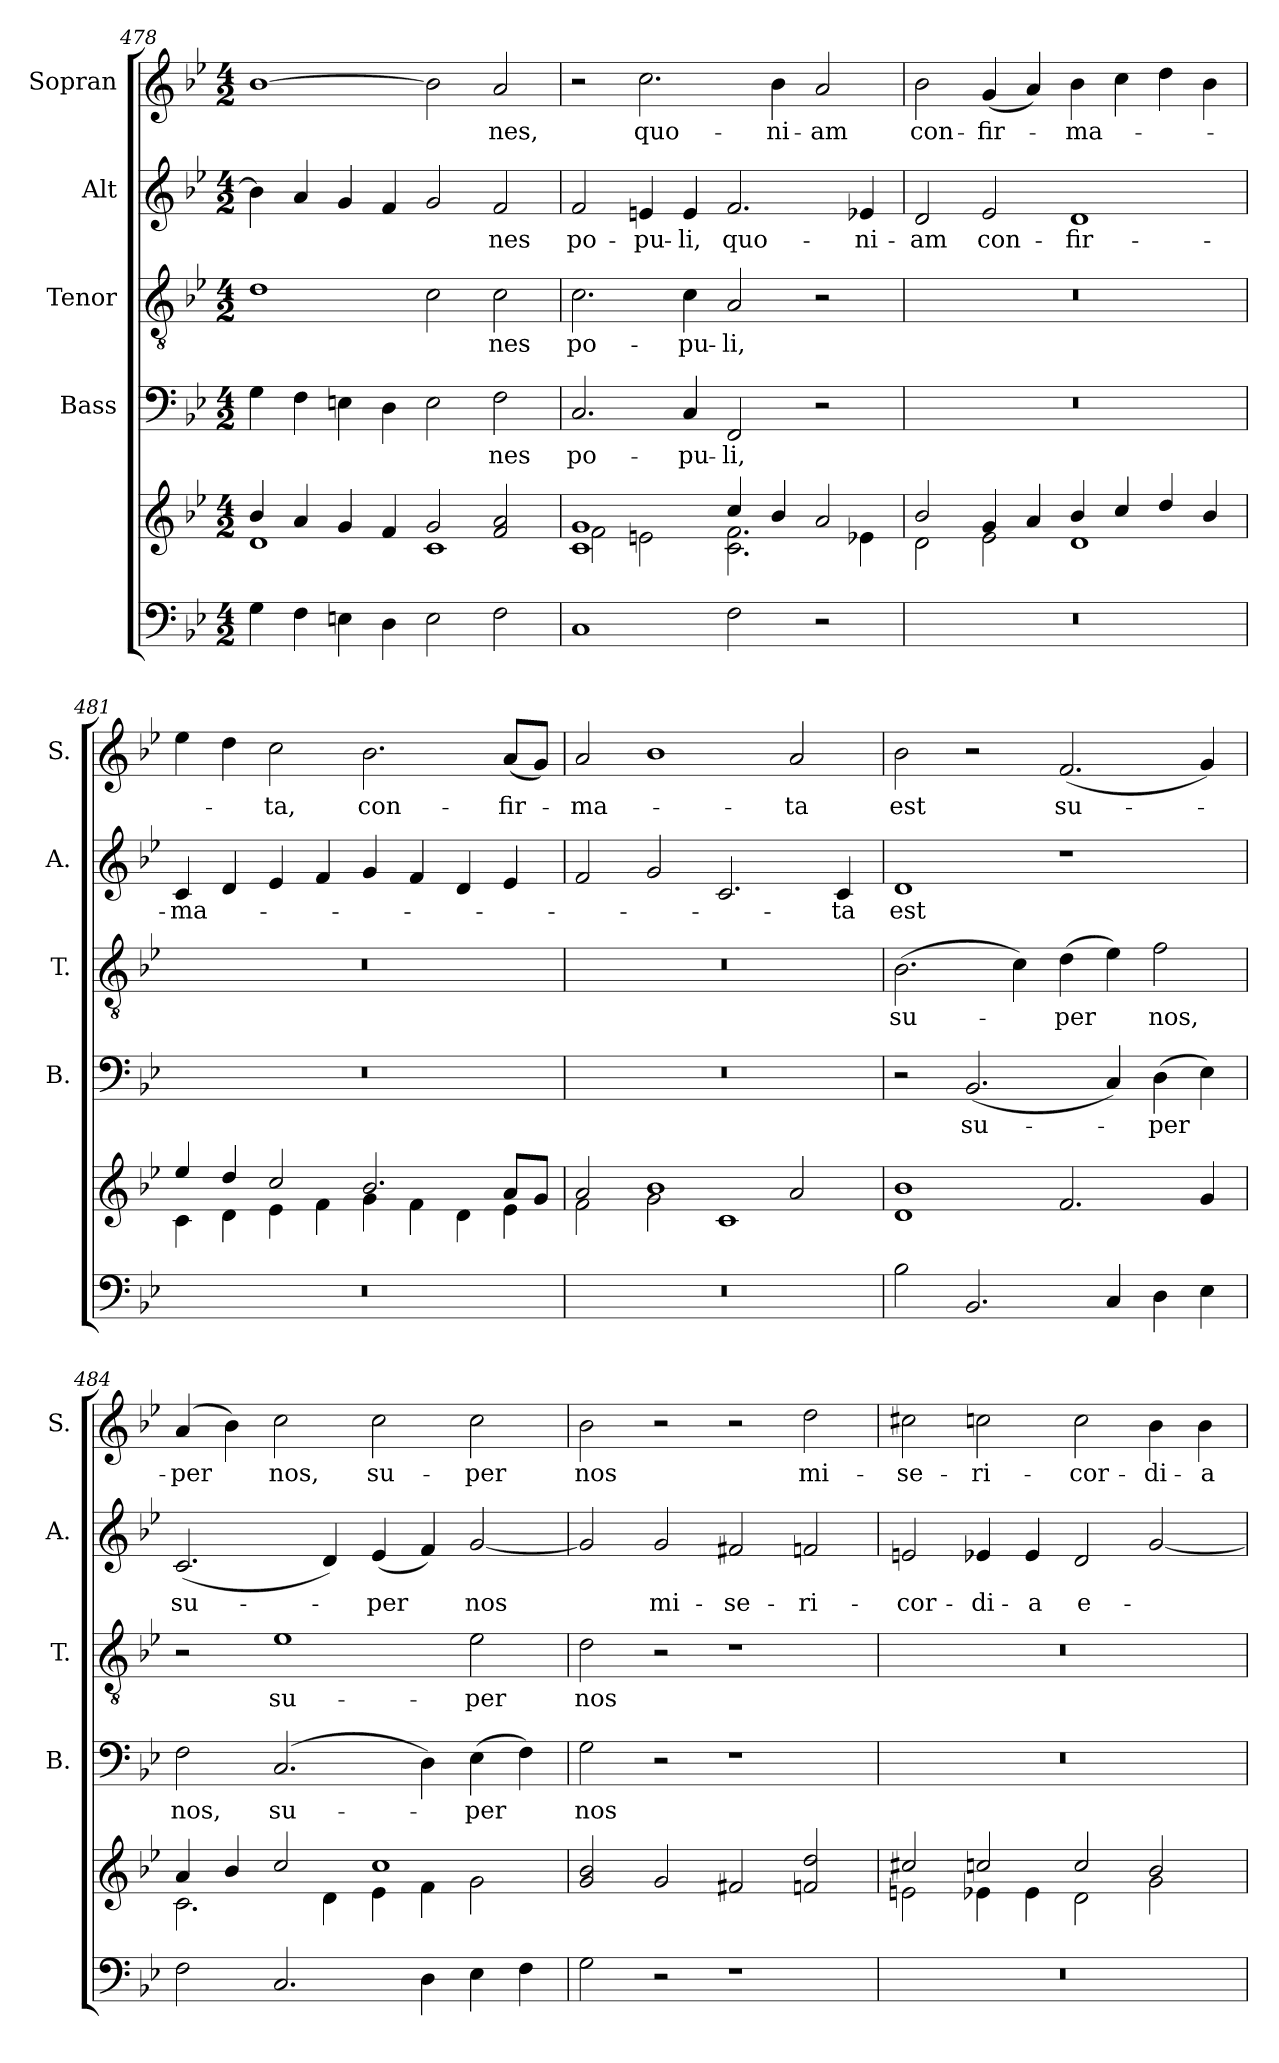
**kern	**kern	**kern	**text	**kern	**text	**kern	**text	**kern	**text
*part5	*part5	*part4	*part4	*part3	*part3	*part2	*part2	*part1	*part1
*staff6	*staff5	*staff4	*staff4	*staff3	*staff3	*staff2	*staff2	*staff1	*staff1
*	*	*I"Bass	*	*I"Tenor	*	*I"Alt	*	*I"Sopran	*
*	*	*I'B.	*	*I'T.	*	*I'A.	*	*I'S.	*
*clefF4	*clefG2	*clefF4	*	*clefGv2	*	*clefG2	*	*clefG2	*
*k[b-e-]	*k[b-e-]	*k[b-e-]	*	*k[b-e-]	*	*k[b-e-]	*	*k[b-e-]	*
*B-:	*B-:	*B-:	*	*B-:	*	*B-:	*	*B-:	*
*M4/2	*M4/2	*M4/2	*	*M4/2	*	*M4/2	*	*M4/2	*
=478	=478	=478	=478	=478	=478	=478	=478	=478	=478
*	*^	*	*	*	*	*	*	*	*
4G\	4b-/	1d	4G\	.	1d	.	4b-\]	.	[1b-	.
4F\	4a/	.	4F\	.	.	.	4a/	.	.	.
4En\	4g/	.	4En\	.	.	.	4g/	.	.	.
4D\	4f/	.	4D\	.	.	.	4f/	.	.	.
2E\	2g/	1c	2E\	.	2c\	.	2g/	.	2b-\]	.
!	!	!	!	!LO:LY:b	!	!LO:LY:b	!	!LO:LY:b	!	!LO:LY:b
2F\	2f/ 2a/	.	2F\	-nes	2c\	-nes	2f/	-nes	2a/	-nes,
!!LO:LB:g=z
=479	=479	=479	=479	=479	=479	=479	=479	=479	=479	=479
!	!	!	!	!LO:LY:b	!	!LO:LY:b	!	!LO:LY:b	!	!
1C	1c 1g	2f\	2.C/	po-	2.c\	po-	2f/	po-	2r	.
!	!	!	!	!	!	!	!	!LO:LY:b	!	!LO:LY:b
.	.	2en\	.	.	.	.	4en/	-pu-	2.cc\	quo-
!	!	!	!	!LO:LY:b	!	!LO:LY:b	!	!LO:LY:b	!	!
.	.	.	4C/	-pu-	4c\	-pu-	4e/	-li,	.	.
!	!	!	!	!LO:LY:b	!	!LO:LY:b	!	!LO:LY:b	!	!
2F\	4cc/	2.c\ 2.f\	2FF/	-li,	2A/	-li,	2.f/	quo-	.	.
!	!	!	!	!	!	!	!	!	!	!LO:LY:b
.	4b-/	.	.	.	.	.	.	.	4b-\	-ni-
!	!	!	!	!	!	!	!	!	!	!LO:LY:b
2r	2a/	.	2r	.	2r	.	.	.	2a/	-am
!	!	!	!	!	!	!	!	!LO:LY:b	!	!
.	.	4e-X\	.	.	.	.	4e-X/	-ni-	.	.
=480	=480	=480	=480	=480	=480	=480	=480	=480	=480	=480
!	!	!	!	!	!	!	!	!LO:LY:b	!	!LO:LY:b
0r	2b-/	2d\	0r	.	0r	.	2d/	-am	2b-\	con-
!	!	!	!	!	!	!	!	!LO:LY:b	!	!LO:LY:b
.	4g/	2e-\	.	.	.	.	2e-/	con-	(<4g/	-fir-
.	4a/	.	.	.	.	.	.	.	4a/)	.
!	!	!	!	!	!	!	!	!LO:LY:b	!	!LO:LY:b
.	4b-/	1d	.	.	.	.	1d	-fir-	4b-\	-ma-
.	4cc/	.	.	.	.	.	.	.	4cc\	.
.	4dd/	.	.	.	.	.	.	.	4dd\	.
.	4b-/	.	.	.	.	.	.	.	4b-\	.
=481	=481	=481	=481	=481	=481	=481	=481	=481	=481	=481
!	!	!	!	!	!	!	!	!LO:LY:b	!	!
0r	4ee-/	4c\	0r	.	0r	.	4c/	-ma-	4ee-\	.
.	4dd/	4d\	.	.	.	.	4d/	.	4dd\	.
!	!	!	!	!	!	!	!	!	!	!LO:LY:b
.	2cc/	4e-\	.	.	.	.	4e-/	.	2cc\	-ta,
.	.	4f\	.	.	.	.	4f/	.	.	.
!	!	!	!	!	!	!	!	!	!	!LO:LY:b
.	2.b-/	4g\	.	.	.	.	4g/	.	2.b-\	con-
.	.	4f\	.	.	.	.	4f/	.	.	.
.	.	4d\	.	.	.	.	4d/	.	.	.
!	!	!	!	!	!	!	!	!	!	!LO:LY:b
.	8a/L	4e-\	.	.	.	.	4e-/	.	(<8a/L	-fir-
.	8g/J	.	.	.	.	.	.	.	8g/J)	.
=482	=482	=482	=482	=482	=482	=482	=482	=482	=482	=482
!	!	!	!	!	!	!	!	!	!	!LO:LY:b
0r	2a/	2f\	0r	.	0r	.	2f/	.	2a/	-ma-
.	1b-	2g\	.	.	.	.	2g/	.	1b-	.
.	.	1c	.	.	.	.	2.c/	.	.	.
!	!	!	!	!	!	!	!	!	!	!LO:LY:b
.	2a/	.	.	.	.	.	.	.	2a/	-ta
!	!	!	!	!	!	!	!	!LO:LY:b	!	!
.	.	.	.	.	.	.	4c/	-ta	.	.
*	*v	*v	*	*	*	*	*	*	*	*
!!LO:PB:g=z
=483	=483	=483	=483	=483	=483	=483	=483	=483	=483
!	!	!	!	!	!LO:LY:b	!	!LO:LY:b	!	!LO:LY:b
2B-\	1d 1b-	2r	.	(>2.B-\	su-	1d	est	2b-\	est
!	!	!	!LO:LY:b	!	!	!	!	!	!
2.BB-/	.	(<2.BB-/	su-	.	.	.	.	2r	.
.	.	.	.	4c\)	.	.	.	.	.
!	!	!	!	!	!LO:LY:b	!	!	!	!LO:LY:b
.	2.f/	.	.	(>4d\	-per	1r	.	(<2.f/	su-
4C/	.	4C/)	.	4e-\)	.	.	.	.	.
!	!	!	!LO:LY:b	!	!LO:LY:b	!	!	!	!
4D\	.	(>4D\	-per	2f\	nos,	.	.	.	.
4E-\	4g/	4E-\)	.	.	.	.	.	4g/)	.
=484	=484	=484	=484	=484	=484	=484	=484	=484	=484
*	*^	*	*	*	*	*	*	*	*
!	!	!	!	!LO:LY:b	!	!	!	!LO:LY:b	!	!LO:LY:b
2F\	4a/	2.c\	2F\	nos,	2r	.	(<2.c/	su-	(4a/	-per
.	4b-/	.	.	.	.	.	.	.	4b-\)	.
!	!	!	!	!LO:LY:b	!	!LO:LY:b	!	!	!	!LO:LY:b
2.C/	2cc/	.	(2.C/	su-	1e-	su-	.	.	2cc\	nos,
.	.	4d\	.	.	.	.	4d/)	.	.	.
!	!	!	!	!	!	!	!	!LO:LY:b	!	!LO:LY:b
.	1cc	4e-\	.	.	.	.	(<4e-/	-per	2cc\	su-
4D\	.	4f\	4D\)	.	.	.	4f/)	.	.	.
!	!	!	!	!LO:LY:b	!	!LO:LY:b	!	!LO:LY:b	!	!LO:LY:b
4E-\	.	2g\	(>4E-\	-per	2e-\	-per	[2g/	nos	2cc\	-per
4F\	.	.	4F\)	.	.	.	.	.	.	.
*	*v	*v	*	*	*	*	*	*	*	*
=485	=485	=485	=485	=485	=485	=485	=485	=485	=485
!	!	!	!LO:LY:b	!	!LO:LY:b	!	!	!	!LO:LY:b
2G\	2g/ 2b-/	2G\	nos	2d\	nos	2g/]	.	2b-\	nos
!	!	!	!	!	!	!	!LO:LY:b	!	!
2r	2g/	2r	.	2r	.	2g/	mi-	2r	.
!	!	!	!	!	!	!	!LO:LY:b	!	!
1r	2f#X/	1r	.	1r	.	2f#X/	-se-	2r	.
!	!	!	!	!	!	!	!LO:LY:b	!	!LO:LY:b
.	2fn/ 2dd/	.	.	.	.	2fn/	-ri-	2dd\	mi-
=486	=486	=486	=486	=486	=486	=486	=486	=486	=486
*	*^	*	*	*	*	*	*	*	*
!	!	!	!	!	!	!	!	!LO:LY:b	!	!LO:LY:b
0r	2cc#X/	2en\	0r	.	0r	.	2en/	-cor-	2cc#X\	-se-
!	!	!	!	!	!	!	!	!LO:LY:b	!	!LO:LY:b
.	2ccn/	4e-X\	.	.	.	.	4e-X/	-di-	2ccn\	-ri-
!	!	!	!	!	!	!	!	!LO:LY:b	!	!
.	.	4e-\	.	.	.	.	4e-/	-a	.	.
!	!	!	!	!	!	!	!	!LO:LY:b	!	!LO:LY:b
.	2cc/	2d\	.	.	.	.	2d/	e-	2cc\	-cor-
!	!	!	!	!	!	!	!	!	!	!LO:LY:b
.	2b-/	2g\	.	.	.	.	[2g/	.	4b-\	-di-
!	!	!	!	!	!	!	!	!	!	!LO:LY:b
.	.	.	.	.	.	.	.	.	4b-\	-a
*	*v	*v	*	*	*	*	*	*	*	*
=	=	=	=	=	=	=	=	=	=
*-	*-	*-	*-	*-	*-	*-	*-	*-	*-
